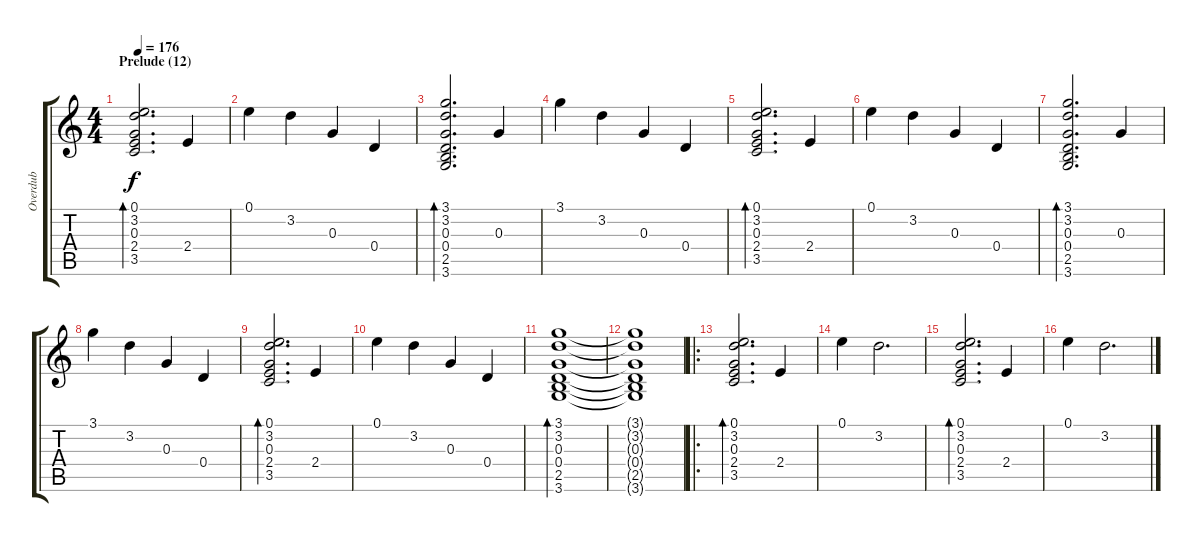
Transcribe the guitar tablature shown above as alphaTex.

\track ("Overdub" "Overdub") {instrument fretlessbass}
\staff {score tabs}
\tuning (E4 B3 G3 D3 A2 E2) {hide}
\ts (4 4)
\section ("" "Prelude (12)")
\tempo 176
\clef g2
\ks c
(0.1 3.2 0.3 2.4 3.5).2{d bd 240 dy f instrument fretlessbass} 2.4.4 |
0.1.4 3.2.4 0.3.4 0.4.4 |
(3.1 3.2 0.3 0.4 2.5 3.6).2{d bd 240} 0.3.4 |
3.1.4 3.2.4 0.3.4 0.4.4 |
(0.1 3.2 0.3 2.4 3.5).2{d bd 240} 2.4.4 |
0.1.4 3.2.4 0.3.4 0.4.4 |
(3.1 3.2 0.3 0.4 2.5 3.6).2{d bd 240} 0.3.4 |
3.1.4 3.2.4 0.3.4 0.4.4 |
(0.1 3.2 0.3 2.4 3.5).2{d bd 240} 2.4.4 |
0.1.4 3.2.4 0.3.4 0.4.4 |
(3.1 3.2 0.3 0.4 2.5 3.6).1{bd 240} |
(3.1{t} 3.2{t} 0.3{t} 0.4{t} 2.5{t} 3.6{t}).1 |
\ro
(0.1 3.2 0.3 2.4 3.5).2{d bd 240} 2.4.4 |
0.1.4 3.2.2{d} |
(0.1 3.2 0.3 2.4 3.5).2{d bd 240} 2.4.4 |
0.1.4 3.2.2{d}
